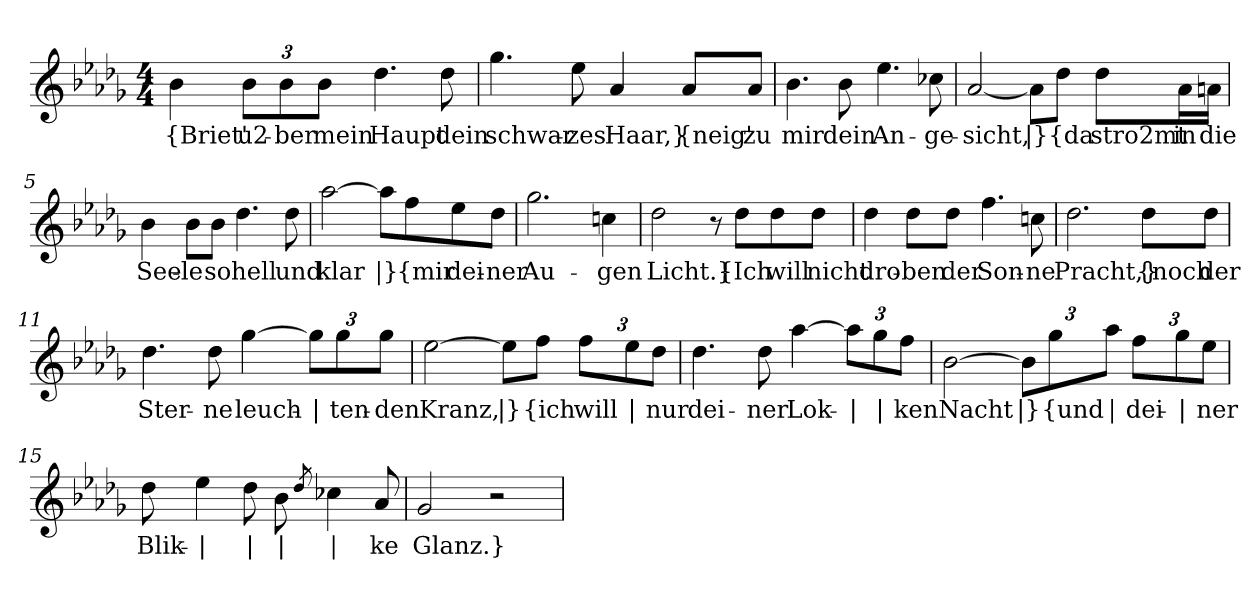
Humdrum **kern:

**kern	**text
*part1	*part1
*staff1	*staff1
*clefG2	*
*k[b-e-a-d-g-]	*
*M4/4	*
=1	=1
!	!LO:LY:b
4b-\	{Briet'
*Xbrackettup	*
!	!LO:LY:b
12b-\L	u2-
!	!LO:LY:b
12b-\	-ber
!	!LO:LY:b
12b-\J	mein
!	!LO:LY:b
4.dd-\	Haupt
!	!LO:LY:b
8dd-\	dein
=2	=2
!	!LO:LY:b
4.gg-\	schwar-
!	!LO:LY:b
8ee-\	-zes
!	!LO:LY:b
4a-/	Haar,}
!	!LO:LY:b
8a-/L	{neig'
!	!LO:LY:b
8a-/J	zu
=3	=3
!	!LO:LY:b
4.b-\	mir
!	!LO:LY:b
8b-\	dein
!	!LO:LY:b
4.ee-\	An-
!	!LO:LY:b
8cc-X\	-ge-
!!LO:LB:g=z
=4	=4
!	!LO:LY:b
[2a-/	-sicht,
!	!LO:LY:b
8a-\L]	|}
!	!LO:LY:b
8dd-\J	{da
!	!LO:LY:b
8dd-\L	stro2mt
!	!LO:LY:b
16a-\L	in
!	!LO:LY:b
16an\JJ	die
=5	=5
!	!LO:LY:b
4b-\	See-
!	!LO:LY:b
8b-\L	-le
!	!LO:LY:b
8b-\J	so
!	!LO:LY:b
4.dd-\	hell
!	!LO:LY:b
8dd-\	und
=6	=6
!	!LO:LY:b
[2aa-\	klar
!	!LO:LY:b
8aa-\L]	|}
!	!LO:LY:b
8ff\	{mir
!	!LO:LY:b
8ee-\	dei-
!	!LO:LY:b
8dd-\J	-ner
=7	=7
!	!LO:LY:b
2.gg-\	Au-
!	!LO:LY:b
4ccn\	-gen
!!LO:LB:g=z
=8	=8
!	!LO:LY:b
2dd-\	Licht.}
8r	.
!	!LO:LY:b
8dd-\L	{Ich
!	!LO:LY:b
8dd-\	will
!	!LO:LY:b
8dd-\J	nicht
=9	=9
!	!LO:LY:b
4dd-\	dro-
!	!LO:LY:b
8dd-\L	-ben
!	!LO:LY:b
8dd-\J	der
!	!LO:LY:b
4.ff\	Son-
!	!LO:LY:b
8ccn\	-ne
=10	=10
!	!LO:LY:b
2.dd-\	Pracht,}
!	!LO:LY:b
8dd-\L	{noch
!	!LO:LY:b
8dd-\J	der
=11	=11
!	!LO:LY:b
4.dd-\	Ster-
!	!LO:LY:b
8dd-\	-ne
!	!LO:LY:b
[4gg-\	leuch-
!	!LO:LY:b
12gg-\L]	|
!	!LO:LY:b
12gg-\	-ten-
!	!LO:LY:b
12gg-\J	-den
!!LO:LB:g=z
=12	=12
!	!LO:LY:b
[2ee-\	Kranz,
!	!LO:LY:b
8ee-\L]	|}
!	!LO:LY:b
8ff\J	{ich
!	!LO:LY:b
12ff\L	will
!	!LO:LY:b
12ee-\	|
!	!LO:LY:b
12dd-\J	nur
=13	=13
!	!LO:LY:b
4.dd-\	dei-
!	!LO:LY:b
8dd-\	-ner
!	!LO:LY:b
[4aa-\	Lok-
!	!LO:LY:b
12aa-\L]	|
!	!LO:LY:b
12gg-\	|
!	!LO:LY:b
12ff\J	-ken
=14	=14
!	!LO:LY:b
[2b-\	Nacht
!	!LO:LY:b
12b-\L]	|}
!	!LO:LY:b
12gg-\	{und
!	!LO:LY:b
12aa-\J	|
!	!LO:LY:b
12ff\L	dei-
!	!LO:LY:b
12gg-\	|
!	!LO:LY:b
12ee-\J	-ner
=15	=15
!	!LO:LY:b
8dd-\	Blik-
!	!LO:LY:b
4ee-\	|
!	!LO:LY:b
8dd-\	|
!	!LO:LY:b
8b-\	|
8qdd-/	.
!	!LO:LY:b
4cc-X\	|
!	!LO:LY:b
8a-/	-ke
!!LO:LB:g=z
=16	=16
!	!LO:LY:b
2g-/	Glanz.}
2r	.
=	=
*-	*-
